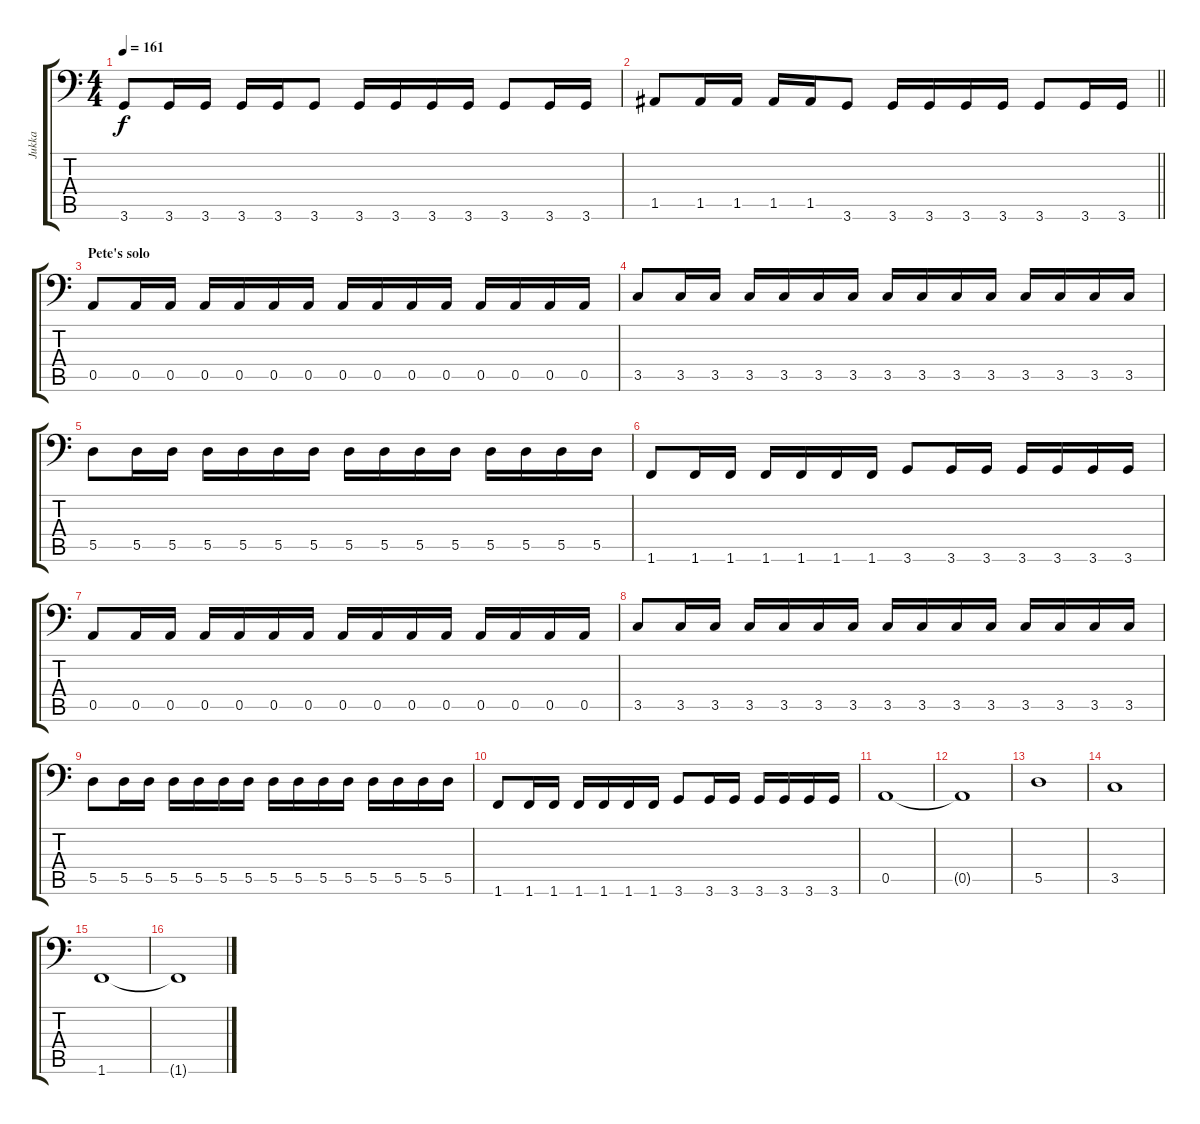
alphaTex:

\track ("Jukka" "Jukka") {instrument electricbassfinger}
\staff {score tabs}
\tuning (E3 B2 G2 D2 A1 E1) {hide}
\ts (4 4)
\tempo 161
\clef f4
\ks c
3.6.8{dy f} 3.6.16 3.6.16 3.6.16 3.6.16 3.6.8 3.6.16 3.6.16 3.6.16 3.6.16 3.6.8 3.6.16 3.6.16 |
\barLineRight lightlight
1.5.8 1.5.16 1.5.16 1.5.16 1.5.16 3.6.8 3.6.16 3.6.16 3.6.16 3.6.16 3.6.8 3.6.16 3.6.16 |
\section ("" "Pete's solo")
0.5.8 0.5.16 0.5.16 0.5.16 0.5.16 0.5.16 0.5.16 0.5.16 0.5.16 0.5.16 0.5.16 0.5.16 0.5.16 0.5.16 0.5.16 |
3.5.8 3.5.16 3.5.16 3.5.16 3.5.16 3.5.16 3.5.16 3.5.16 3.5.16 3.5.16 3.5.16 3.5.16 3.5.16 3.5.16 3.5.16 |
5.5.8 5.5.16 5.5.16 5.5.16 5.5.16 5.5.16 5.5.16 5.5.16 5.5.16 5.5.16 5.5.16 5.5.16 5.5.16 5.5.16 5.5.16 |
1.6.8 1.6.16 1.6.16 1.6.16 1.6.16 1.6.16 1.6.16 3.6.8 3.6.16 3.6.16 3.6.16 3.6.16 3.6.16 3.6.16 |
0.5.8 0.5.16 0.5.16 0.5.16 0.5.16 0.5.16 0.5.16 0.5.16 0.5.16 0.5.16 0.5.16 0.5.16 0.5.16 0.5.16 0.5.16 |
3.5.8 3.5.16 3.5.16 3.5.16 3.5.16 3.5.16 3.5.16 3.5.16 3.5.16 3.5.16 3.5.16 3.5.16 3.5.16 3.5.16 3.5.16 |
5.5.8 5.5.16 5.5.16 5.5.16 5.5.16 5.5.16 5.5.16 5.5.16 5.5.16 5.5.16 5.5.16 5.5.16 5.5.16 5.5.16 5.5.16 |
1.6.8 1.6.16 1.6.16 1.6.16 1.6.16 1.6.16 1.6.16 3.6.8 3.6.16 3.6.16 3.6.16 3.6.16 3.6.16 3.6.16 |
0.5.1 |
0.5{t}.1 |
5.5.1 |
3.5.1 |
1.6.1 |
1.6{t}.1
